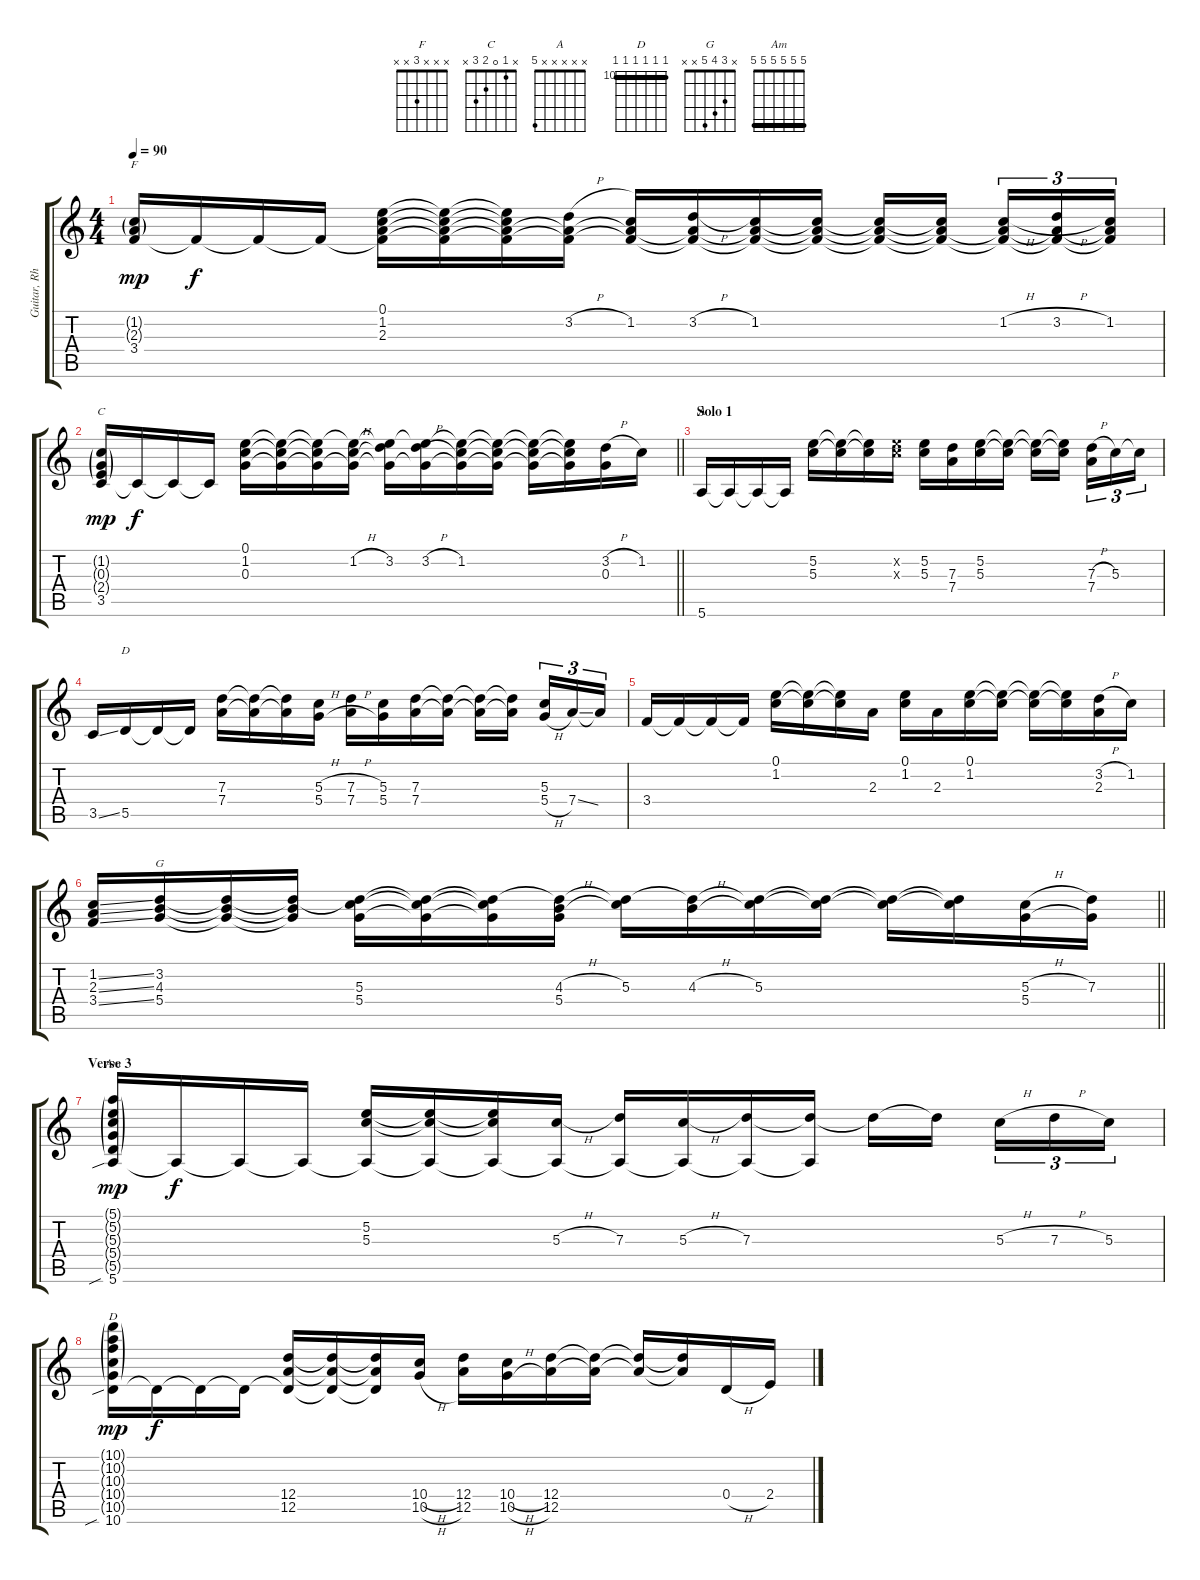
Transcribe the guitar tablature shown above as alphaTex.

\track ("Guitar, Rhythm (Bono)" "Guitar, Rh") {instrument electricguitarjazz}
\staff {score tabs}
\tuning (E4 B3 G3 D3 A2 E2) {hide}
\chord ("F" x x x 3 x x)
\chord ("C" x 1 0 2 3 x)
\chord ("A" x x x x x 5)
\chord ("D" x x x x 5 x)
\chord ("G" x 3 4 5 x x)
\chord ("Am" 5 5 5 5 5 5) {barre 5}
\chord ("D" 10 10 10 10 10 10) {firstfret 10 barre 10}
\ts (4 4)
\tempo 90
\clef g2
\ks c
(1.2{g} 2.3{g} 3.4).16{ch "F" dy mp} 3.4{t}.16{dy f} 3.4{t}.16 3.4{t}.16 (0.1 1.2 2.3 3.4{t}).16 (0.1{t} 1.2{t} 2.3{t} 3.4{t}).16 (0.1{t} 1.2{t} 2.3{t} 3.4{t}).16 (3.2{h} 2.3{t} 3.4{t}).16 (1.2 2.3{t} 3.4{t}).16 (3.2{h} 2.3{t} 3.4{t}).16 (1.2 2.3{t} 3.4{t}).16 (1.2{t} 2.3{t} 3.4{t}).16 (1.2{t} 2.3{t} 3.4{t}).16 (1.2{t} 2.3{t} 3.4{t}).16{beam splitsecondary} (1.2{h} 2.3{t} 3.4{t}).16{tu (3 2)} (3.2{h} 2.3{t} 3.4{t}).16{tu (3 2)} (1.2 2.3{t} 3.4{t}).16{tu (3 2)} |
\barLineRight lightlight
(1.2{g} 0.3{g} 2.4{g} 3.5).16{ch "C" dy mp} 3.5{t}.16{dy f} 3.5{t}.16 3.5{t}.16 (0.1 1.2 0.3).16 (0.1{t} 1.2{t} 0.3{t}).16 (0.1{t} 1.2{t} 0.3{t}).16 (0.1{t} 1.2{h} 0.3{t}).16 (0.1{t} 3.2 0.3{t}).16 (0.1{t} 3.2{h} 0.3{t}).16 (0.1{t} 1.2 0.3{t}).16 (0.1{t} 1.2{t} 0.3{t}).16 (0.1{t} 1.2{t} 0.3{t}).16 (0.1{t} 1.2{t} 0.3{t}).16 (3.2{h} 0.3).16 1.2.16 |
\section ("" "Solo 1")
5.6.16{ch "A"} 5.6{t}.16 5.6{t}.16 5.6{t}.16 (5.2 5.3).16 (5.2{t} 5.3{t}).16 (5.2{t} 5.3{t}).16 (5.2{x} 5.3{x}).16 (5.2 5.3).16 (7.3 7.4).16 (5.2 5.3).16 (5.2{t} 5.3{t}).16 (5.2{t} 5.3{t}).16 (5.2{t} 5.3{t}).16{beam splitsecondary} (7.3{h} 7.4).16{tu (3 2)} 5.3.16{tu (3 2)} 5.3{t}.16{tu (3 2)} |
3.5{ss}.16 5.5.16{ch "D"} 5.5{t}.16 5.5{t}.16 (7.3 7.4).16 (7.3{t} 7.4{t}).16 (7.3{t} 7.4{t}).16 (5.3{h} 5.4{h}).16 (7.3{h} 7.4{h}).16 (5.3 5.4).16 (7.3 7.4).16 (7.3{t} 7.4{t}).16 (7.3{t} 7.4{t}).16 (7.3{t} 7.4{t}).16{beam splitsecondary} (5.3 5.4{h}).16{tu (3 2)} 7.4{ss}.16{tu (3 2)} 7.4{t}.16{tu (3 2)} |
3.4.16 3.4{t}.16 3.4{t}.16 3.4{t}.16 (0.1 1.2).16 (0.1{t} 1.2{t}).16 (0.1{t} 1.2{t}).16 2.3.16 (0.1 1.2).16 2.3.16 (0.1 1.2).16 (0.1{t} 1.2{t}).16 (0.1{t} 1.2{t}).16 (0.1{t} 1.2{t}).16 (3.2{h} 2.3).16 1.2.16 |
\barLineRight lightlight
(1.2{ss} 2.3{ss} 3.4{ss}).16 (3.2 4.3 5.4).16{ch "G"} (3.2{t} 4.3{t} 5.4{t}).16 (3.2{t} 4.3{t} 5.4{t}).16 (3.2{t} 5.3 5.4).16 (3.2{t} 5.3{t} 5.4{t}).16 (3.2{t} 5.3{t} 5.4{t}).16 (3.2{t} 4.3{h} 5.4).16 (3.2{t} 5.3).16 (3.2{t} 4.3{h}).16 (3.2{t} 5.3).16 (3.2{t} 5.3{t}).16 (3.2{t} 5.3{t}).16 (3.2{t} 5.3{t}).16 (5.3{h} 5.4).16 (7.3 5.4{t}).16 |
\section ("" "Verse 3")
(5.1{g} 5.2{g} 5.3{g} 5.4{g} 5.5{g} 5.6{sib}).16{ch "Am" dy mp} 5.6{t}.16{dy f} 5.6{t}.16 5.6{t}.16 (5.2 5.3 5.6{t}).16 (5.2{t} 5.3{t} 5.6{t}).16 (5.2{t} 5.3{t} 5.6{t}).16 (5.3{h} 5.6{t}).16 (7.3 5.6{t}).16 (5.3{h} 5.6{t}).16 (7.3 5.6{t}).16 (7.3{t} 5.6{t}).16 7.3{t}.16 7.3{t}.16{beam splitsecondary} 5.3{h}.16{tu (3 2)} 7.3{h}.16{tu (3 2)} 5.3.16{tu (3 2)} |
(10.1{g} 10.2{g} 10.3{g} 10.4{g} 10.5{g} 10.6{sib}).16{ch "D" dy mp} 10.6{t}.16{dy f} 10.6{t}.16 10.6{t}.16 (12.4 12.5 10.6{t}).16 (12.4{t} 12.5{t} 10.6{t}).16 (12.4{t} 12.5{t} 10.6{t}).16 (10.4{h} 10.5{h}).16 (12.4 12.5).16 (10.4{h} 10.5{h}).16 (12.4 12.5).16 (12.4{t} 12.5{t}).16 (12.4{t} 12.5{t}).16 (12.4{t} 12.5{t}).16 0.4{h}.16 2.4{sl}.16
